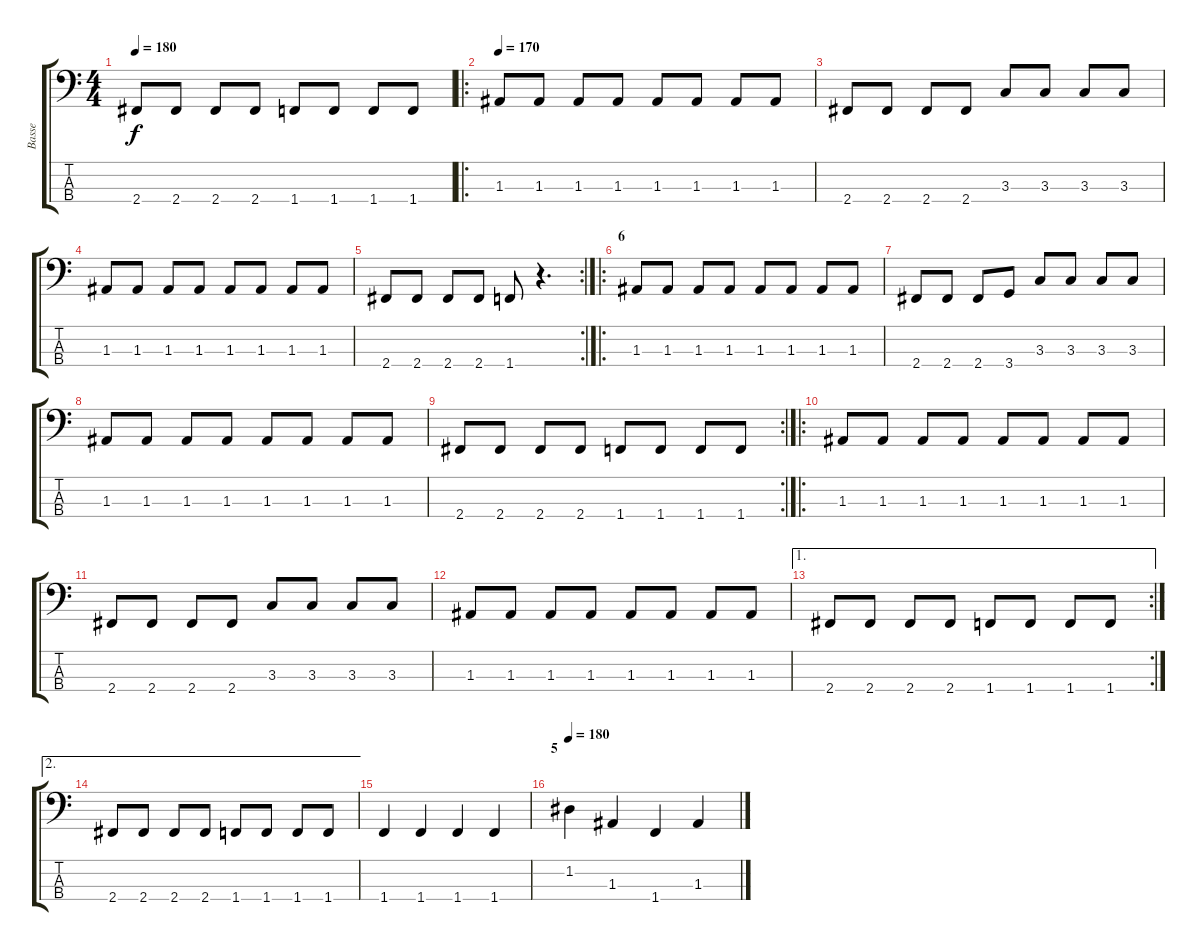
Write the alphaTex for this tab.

\track ("Basse" "Basse") {instrument electricbassfinger}
\staff {score tabs}
\tuning (G2 D2 A1 E1) {hide}
\ts (4 4)
\tempo 180
\clef f4
\ks c
2.4.8{dy f} 2.4.8 2.4.8 2.4.8 1.4.8 1.4.8 1.4.8 1.4.8 |
\ro
\tempo 170
1.3.8 1.3.8 1.3.8 1.3.8 1.3.8 1.3.8 1.3.8 1.3.8 |
2.4.8 2.4.8 2.4.8 2.4.8 3.3.8 3.3.8 3.3.8 3.3.8 |
1.3.8 1.3.8 1.3.8 1.3.8 1.3.8 1.3.8 1.3.8 1.3.8 |
\rc 2
2.4.8 2.4.8 2.4.8 2.4.8 1.4.8 r.4{d} |
\ro
\section ("" "6")
1.3.8 1.3.8 1.3.8 1.3.8 1.3.8 1.3.8 1.3.8 1.3.8 |
2.4.8 2.4.8 2.4.8 3.4.8 3.3.8 3.3.8 3.3.8 3.3.8 |
1.3.8 1.3.8 1.3.8 1.3.8 1.3.8 1.3.8 1.3.8 1.3.8 |
\rc 2
2.4.8 2.4.8 2.4.8 2.4.8 1.4.8 1.4.8 1.4.8 1.4.8 |
\ro
1.3.8 1.3.8 1.3.8 1.3.8 1.3.8 1.3.8 1.3.8 1.3.8 |
2.4.8 2.4.8 2.4.8 2.4.8 3.3.8 3.3.8 3.3.8 3.3.8 |
1.3.8 1.3.8 1.3.8 1.3.8 1.3.8 1.3.8 1.3.8 1.3.8 |
\ae 1
\rc 2
2.4.8 2.4.8 2.4.8 2.4.8 1.4.8 1.4.8 1.4.8 1.4.8 |
\ae 2
2.4.8 2.4.8 2.4.8 2.4.8 1.4.8 1.4.8 1.4.8 1.4.8 |
1.4.4 1.4.4 1.4.4 1.4.4 |
\section ("" "5")
\tempo 180
1.2.4 1.3.4 1.4.4 1.3.4
